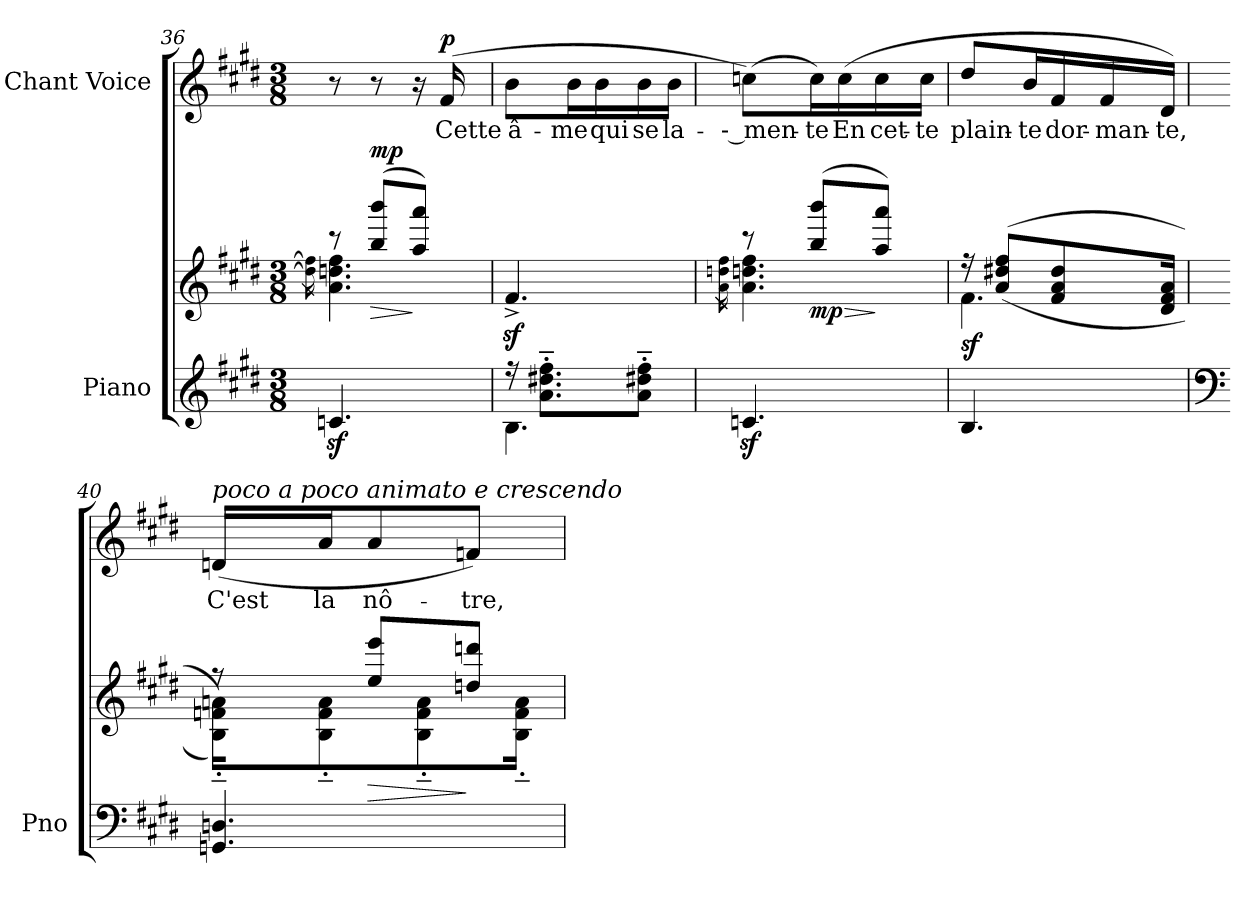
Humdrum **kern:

**kern	**kern	**dynam	**kern	**text	**dynam
*part2	*part2	*part2	*part1	*part1	*part1
*staff3	*staff2	*staff2/3	*staff1	*staff1	*staff1
*I"Piano	*	*	*I"Chant Voice	*	*
*I'Pno	*	*	*	*	*
*clefG2	*clefG2	*	*clefG2	*	*
*k[f#c#g#d#]	*k[f#c#g#d#]	*	*k[f#c#g#d#]	*	*
*M3/8	*M3/8	*	*M3/8	*	*
=36	=36	=36	=36	=36	=36
*	*^	*	*	*	*
.	.	16qddn\] 16qff#\]	.	.	.	.
4.cnz>/	8r	4.a\ 4.dd\ 4.ff#\	.	8r	.	.
!	!	!	!LO:HP:b	!	!	!
!	!	!	!LO:DY:n=1:a	!	!	!
.	(<8bb/ 8bbb/L	.	> mp	8r	.	.
.	8aa/ 8aaa/J)	.	]	16r	.	.
!	!	!	!	!	!	!LO:DY:a
.	.	.	.	(16f#/	Cette	p
*	*v	*v	*	*	*	*
=37	=37	=37	=37	=37	=37
*^	*	*	*	*	*
16r	4.B\	4.f#z>^>/	.	8b\L	â-	.
8.a'~\ 8.dd#X'~\ 8.ff#'~\L	.	.	.	.	.	.
.	.	.	.	16b\L	-me	.
.	.	.	.	16b\	qui	.
8a'~\ 8dd#X'~\ 8ff#'~\J	.	.	.	16b\	se	.
.	.	.	.	16b\JJ	la-	.
*v	*v	*	*	*	*	*
=38	=38	=38	=38	=38	=38
*	*^	*	*	*	*
.	.	16qa\ 16qddn\ 16qff#\	.	.	.	.
4.cnz>/	8r	4.a\ 4.dd\ 4.ff#\	.	(8ccn\L)	-- men-	.
!	!	!	!LO:HP:b	!	!	!
!	!	!	!LO:DY:n=1:b	!	!	!
.	(<8bb/ 8bbb/L	.	> mp	16cc\L)	-te	.
.	.	.	.	(16cc\	En	.
.	8aa/ 8aaa/J)	.	]	16cc\	cet-	.
.	.	.	.	16cc\JJ	-te	.
=39	=39	=39	=39	=39	=39	=39
!	!	!	!LO:DY:b	!	!	!
4.B/	16r	4.f#\	sf	8dd#/L	plain-	.
.	((<8a/ 8dd#X/ 8ff#/L	.	.	.	.	.
.	.	.	.	16b/L	-te	.
.	8f#/ 8a/ 8dd#/	.	.	16f#/	dor-	.
.	.	.	.	16f#/	-man-	.
.	16d#/ 16f#/ 16a/Jk	.	.	16d#/JJ)	-te,	.
=40	=40	=40	=40	=40	=40	=40
*clefF4	*	*	*	*	*	*
!	!	!	!	!LO:TX:a:i:t=poco  a  poco  animato  e  crescendo	!	!
4.GGn/ 4.Dn/	8r	16B\'~ 16fn\'~ 16an\'~KL))	.	(>16dn/LL	C'est	.
.	.	8B\'~ 8f\'~ 8a\'~	.	16a/J	la	.
!	!	!	!LO:HP:b	!	!	!
.	8ee/ 8eee/L	.	>	8a/	nô-	.
.	.	8B\'~ 8f\'~ 8a\'~	.	.	.	.
.	8ddn/ 8dddn/J	.	]	8fn/J)	-tre,	.
.	.	16B\'~ 16f\'~ 16a\'~Jk	.	.	.	.
*	*v	*v	*	*	*	*
=	=	=	=	=	=
*-	*-	*-	*-	*-	*-
